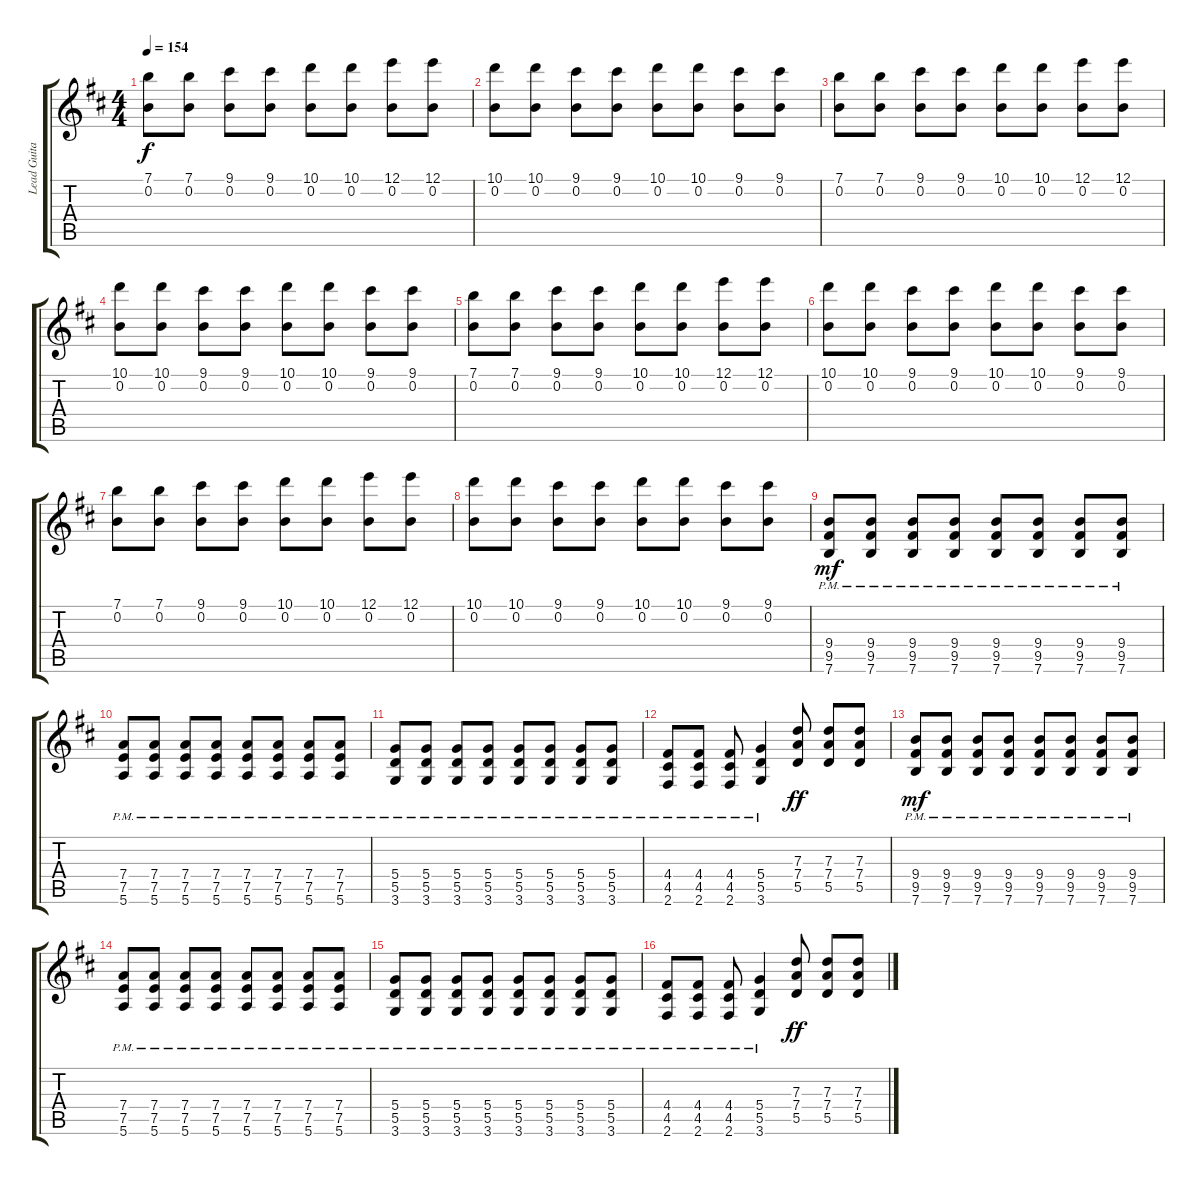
\track ("Lead Guitar (Matt Skiba)" "Lead Guita") {instrument distortionguitar}
\staff {score tabs}
\tuning (E4 B3 G3 D3 A2 E2) {hide}
\ts (4 4)
\tempo 154
\clef g2
\ks bminor
(7.1 0.2).8{dy f} (7.1 0.2).8 (9.1 0.2).8 (9.1 0.2).8 (10.1 0.2).8 (10.1 0.2).8 (12.1 0.2).8 (12.1 0.2).8 |
(10.1 0.2).8 (10.1 0.2).8 (9.1 0.2).8 (9.1 0.2).8 (10.1 0.2).8 (10.1 0.2).8 (9.1 0.2).8 (9.1 0.2).8 |
(7.1 0.2).8 (7.1 0.2).8 (9.1 0.2).8 (9.1 0.2).8 (10.1 0.2).8 (10.1 0.2).8 (12.1 0.2).8 (12.1 0.2).8 |
(10.1 0.2).8 (10.1 0.2).8 (9.1 0.2).8 (9.1 0.2).8 (10.1 0.2).8 (10.1 0.2).8 (9.1 0.2).8 (9.1 0.2).8 |
(7.1 0.2).8 (7.1 0.2).8 (9.1 0.2).8 (9.1 0.2).8 (10.1 0.2).8 (10.1 0.2).8 (12.1 0.2).8 (12.1 0.2).8 |
(10.1 0.2).8 (10.1 0.2).8 (9.1 0.2).8 (9.1 0.2).8 (10.1 0.2).8 (10.1 0.2).8 (9.1 0.2).8 (9.1 0.2).8 |
(7.1 0.2).8 (7.1 0.2).8 (9.1 0.2).8 (9.1 0.2).8 (10.1 0.2).8 (10.1 0.2).8 (12.1 0.2).8 (12.1 0.2).8 |
(10.1 0.2).8 (10.1 0.2).8 (9.1 0.2).8 (9.1 0.2).8 (10.1 0.2).8 (10.1 0.2).8 (9.1 0.2).8 (9.1 0.2).8 |
(9.4{pm} 9.5{pm} 7.6{pm}).8{dy mf} (9.4{pm} 9.5{pm} 7.6{pm}).8 (9.4{pm} 9.5{pm} 7.6{pm}).8 (9.4{pm} 9.5{pm} 7.6{pm}).8 (9.4{pm} 9.5{pm} 7.6{pm}).8 (9.4{pm} 9.5{pm} 7.6{pm}).8 (9.4{pm} 9.5{pm} 7.6{pm}).8 (9.4{pm} 9.5{pm} 7.6{pm}).8 |
(7.4{pm} 7.5{pm} 5.6{pm}).8 (7.4{pm} 7.5{pm} 5.6{pm}).8 (7.4{pm} 7.5{pm} 5.6{pm}).8 (7.4{pm} 7.5{pm} 5.6{pm}).8 (7.4{pm} 7.5{pm} 5.6{pm}).8 (7.4{pm} 7.5{pm} 5.6{pm}).8 (7.4{pm} 7.5{pm} 5.6{pm}).8 (7.4{pm} 7.5{pm} 5.6{pm}).8 |
(5.4{pm} 5.5{pm} 3.6{pm}).8 (5.4{pm} 5.5{pm} 3.6{pm}).8 (5.4{pm} 5.5{pm} 3.6{pm}).8 (5.4{pm} 5.5{pm} 3.6{pm}).8 (5.4{pm} 5.5{pm} 3.6{pm}).8 (5.4{pm} 5.5{pm} 3.6{pm}).8 (5.4{pm} 5.5{pm} 3.6{pm}).8 (5.4{pm} 5.5{pm} 3.6{pm}).8 |
(4.4{pm} 4.5{pm} 2.6{pm}).8 (4.4{pm} 4.5{pm} 2.6{pm}).8 (4.4{pm} 4.5{pm} 2.6{pm}).8 (5.4{pm} 5.5{pm} 3.6{pm}).4 (7.3 7.4 5.5).8{dy ff} (7.3 7.4 5.5).8 (7.3 7.4 5.5).8 |
(9.4{pm} 9.5{pm} 7.6{pm}).8{dy mf} (9.4{pm} 9.5{pm} 7.6{pm}).8 (9.4{pm} 9.5{pm} 7.6{pm}).8 (9.4{pm} 9.5{pm} 7.6{pm}).8 (9.4{pm} 9.5{pm} 7.6{pm}).8 (9.4{pm} 9.5{pm} 7.6{pm}).8 (9.4{pm} 9.5{pm} 7.6{pm}).8 (9.4{pm} 9.5{pm} 7.6{pm}).8 |
(7.4{pm} 7.5{pm} 5.6{pm}).8 (7.4{pm} 7.5{pm} 5.6{pm}).8 (7.4{pm} 7.5{pm} 5.6{pm}).8 (7.4{pm} 7.5{pm} 5.6{pm}).8 (7.4{pm} 7.5{pm} 5.6{pm}).8 (7.4{pm} 7.5{pm} 5.6{pm}).8 (7.4{pm} 7.5{pm} 5.6{pm}).8 (7.4{pm} 7.5{pm} 5.6{pm}).8 |
(5.4{pm} 5.5{pm} 3.6{pm}).8 (5.4{pm} 5.5{pm} 3.6{pm}).8 (5.4{pm} 5.5{pm} 3.6{pm}).8 (5.4{pm} 5.5{pm} 3.6{pm}).8 (5.4{pm} 5.5{pm} 3.6{pm}).8 (5.4{pm} 5.5{pm} 3.6{pm}).8 (5.4{pm} 5.5{pm} 3.6{pm}).8 (5.4{pm} 5.5{pm} 3.6{pm}).8 |
(4.4{pm} 4.5{pm} 2.6{pm}).8 (4.4{pm} 4.5{pm} 2.6{pm}).8 (4.4{pm} 4.5{pm} 2.6{pm}).8 (5.4{pm} 5.5{pm} 3.6{pm}).4 (7.3 7.4 5.5).8{dy ff} (7.3 7.4 5.5).8 (7.3 7.4 5.5).8
